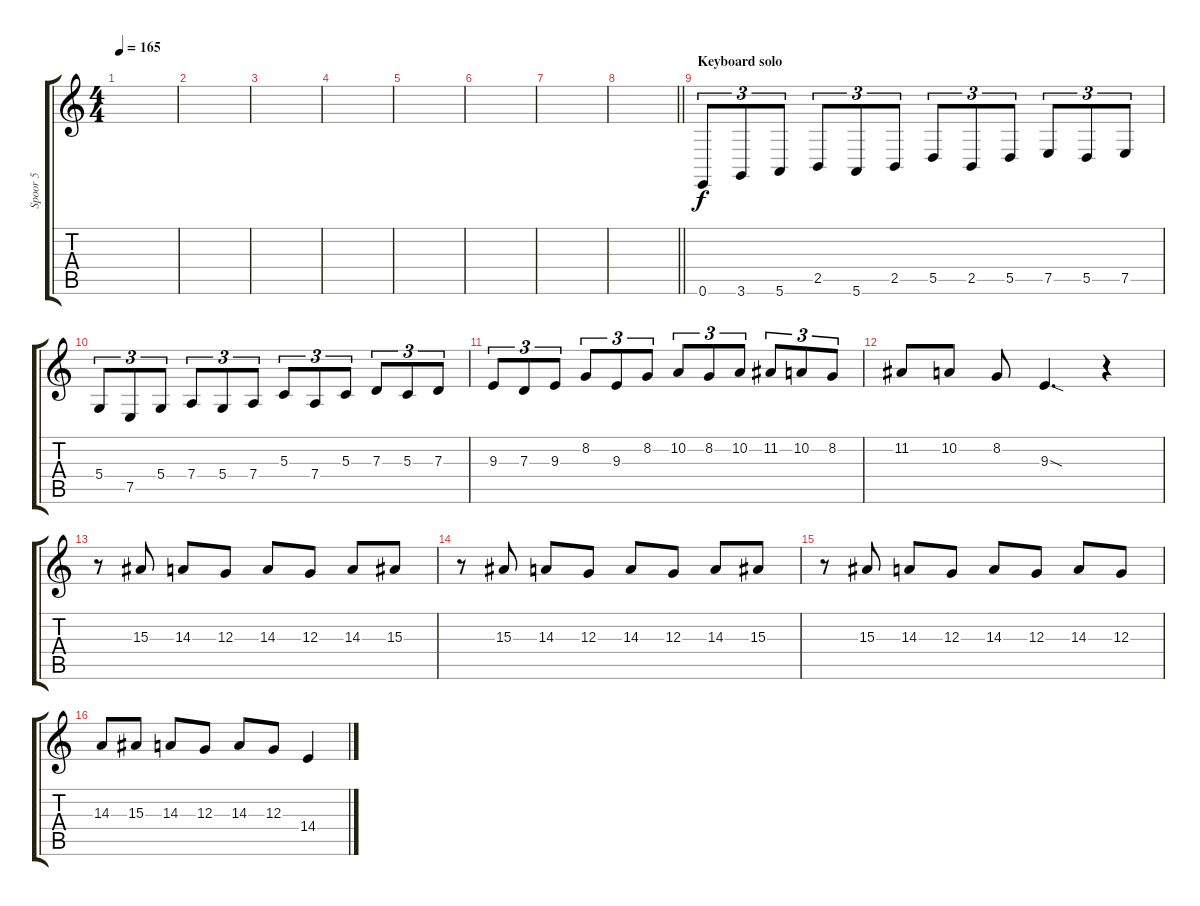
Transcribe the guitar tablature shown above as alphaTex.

\track ("Spoor 5" "Spoor 5") {instrument drawbarorgan}
\staff {score tabs}
\tuning (E4 B3 G3 D3 A2 E2) {hide}
\ts (4 4)
\tempo 165
\clef g2
\ks c
|
|
|
|
|
|
|
\barLineRight lightlight
|
\section ("" "Keyboard solo")
0.6.8{tu (3 2)} 3.6.8{tu (3 2)} 5.6.8{tu (3 2)} 2.5.8{tu (3 2)} 5.6.8{tu (3 2)} 2.5.8{tu (3 2)} 5.5.8{tu (3 2)} 2.5.8{tu (3 2)} 5.5.8{tu (3 2)} 7.5.8{tu (3 2)} 5.5.8{tu (3 2)} 7.5.8{tu (3 2)} |
5.4.8{tu (3 2)} 7.5.8{tu (3 2)} 5.4.8{tu (3 2)} 7.4.8{tu (3 2)} 5.4.8{tu (3 2)} 7.4.8{tu (3 2)} 5.3.8{tu (3 2)} 7.4.8{tu (3 2)} 5.3.8{tu (3 2)} 7.3.8{tu (3 2)} 5.3.8{tu (3 2)} 7.3.8{tu (3 2)} |
9.3.8{tu (3 2)} 7.3.8{tu (3 2)} 9.3.8{tu (3 2)} 8.2.8{tu (3 2)} 9.3.8{tu (3 2)} 8.2.8{tu (3 2)} 10.2.8{tu (3 2)} 8.2.8{tu (3 2)} 10.2.8{tu (3 2)} 11.2.8{tu (3 2)} 10.2.8{tu (3 2)} 8.2.8{tu (3 2)} |
11.2.8 10.2.8 8.2.8 9.3{sod}.4{d} r.4 |
r.8 15.3.8 14.3.8 12.3.8 14.3.8 12.3.8 14.3.8 15.3.8 |
r.8 15.3.8 14.3.8 12.3.8 14.3.8 12.3.8 14.3.8 15.3.8 |
r.8 15.3.8 14.3.8 12.3.8 14.3.8 12.3.8 14.3.8 12.3.8 |
14.3.8 15.3.8 14.3.8 12.3.8 14.3.8 12.3.8 14.4.4
